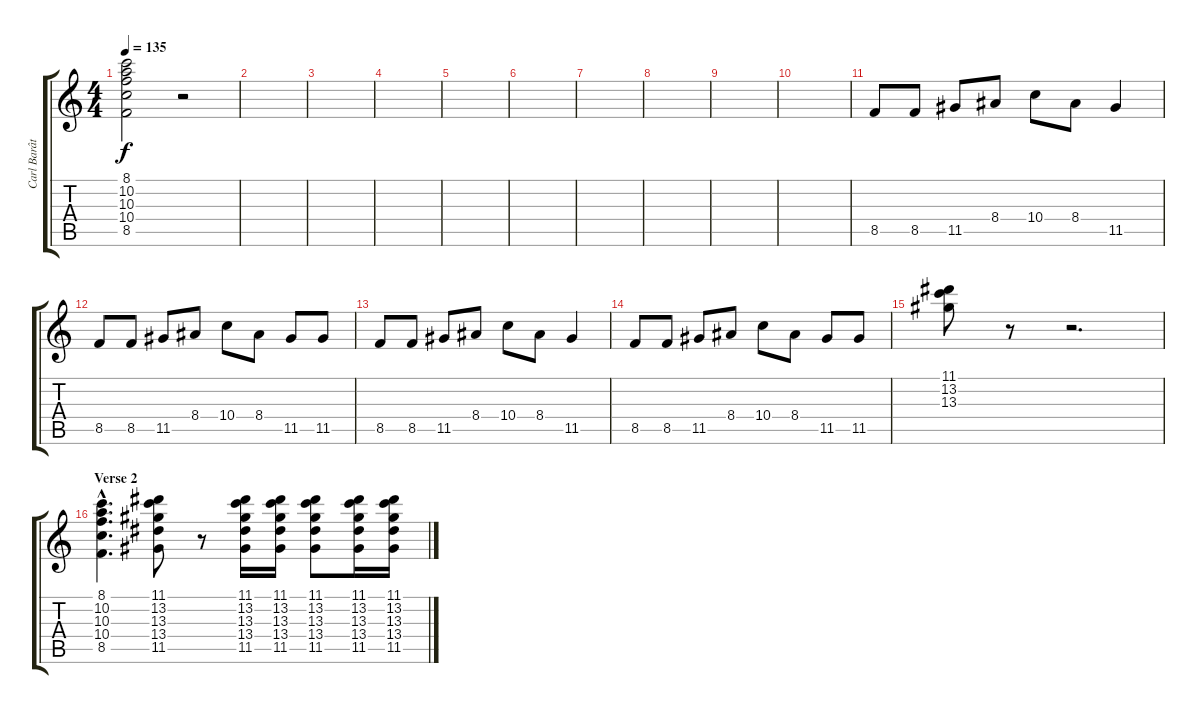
\track ("Carl Barât" "Carl Barât") {instrument overdrivenguitar}
\staff {score tabs}
\tuning (E4 B3 G3 D3 A2 E2) {hide}
\ts (4 4)
\tempo 135
\clef g2
\ks c
(8.1 10.2 10.3 10.4 8.5).2{dy f} r.2 |
|
|
|
|
|
|
|
|
|
8.5.8 8.5.8 11.5.8 8.4.8 10.4.8 8.4.8 11.5.4 |
8.5.8 8.5.8 11.5.8 8.4.8 10.4.8 8.4.8 11.5.8 11.5.8 |
8.5.8 8.5.8 11.5.8 8.4.8 10.4.8 8.4.8 11.5.4 |
8.5.8 8.5.8 11.5.8 8.4.8 10.4.8 8.4.8 11.5.8 11.5.8 |
(11.1 13.2 13.3).8 r.8 r.2{d} |
\section ("" "Verse 2")
(8.1{hac} 10.2{hac} 10.3{hac} 10.4{hac} 8.5{hac}).4{d} (11.1 13.2 13.3 13.4 11.5).8 r.8 (11.1 13.2 13.3 13.4 11.5).16 (11.1 13.2 13.3 13.4 11.5).16 (11.1 13.2 13.3 13.4 11.5).8 (11.1 13.2 13.3 13.4 11.5).16 (11.1 13.2 13.3 13.4 11.5).16
